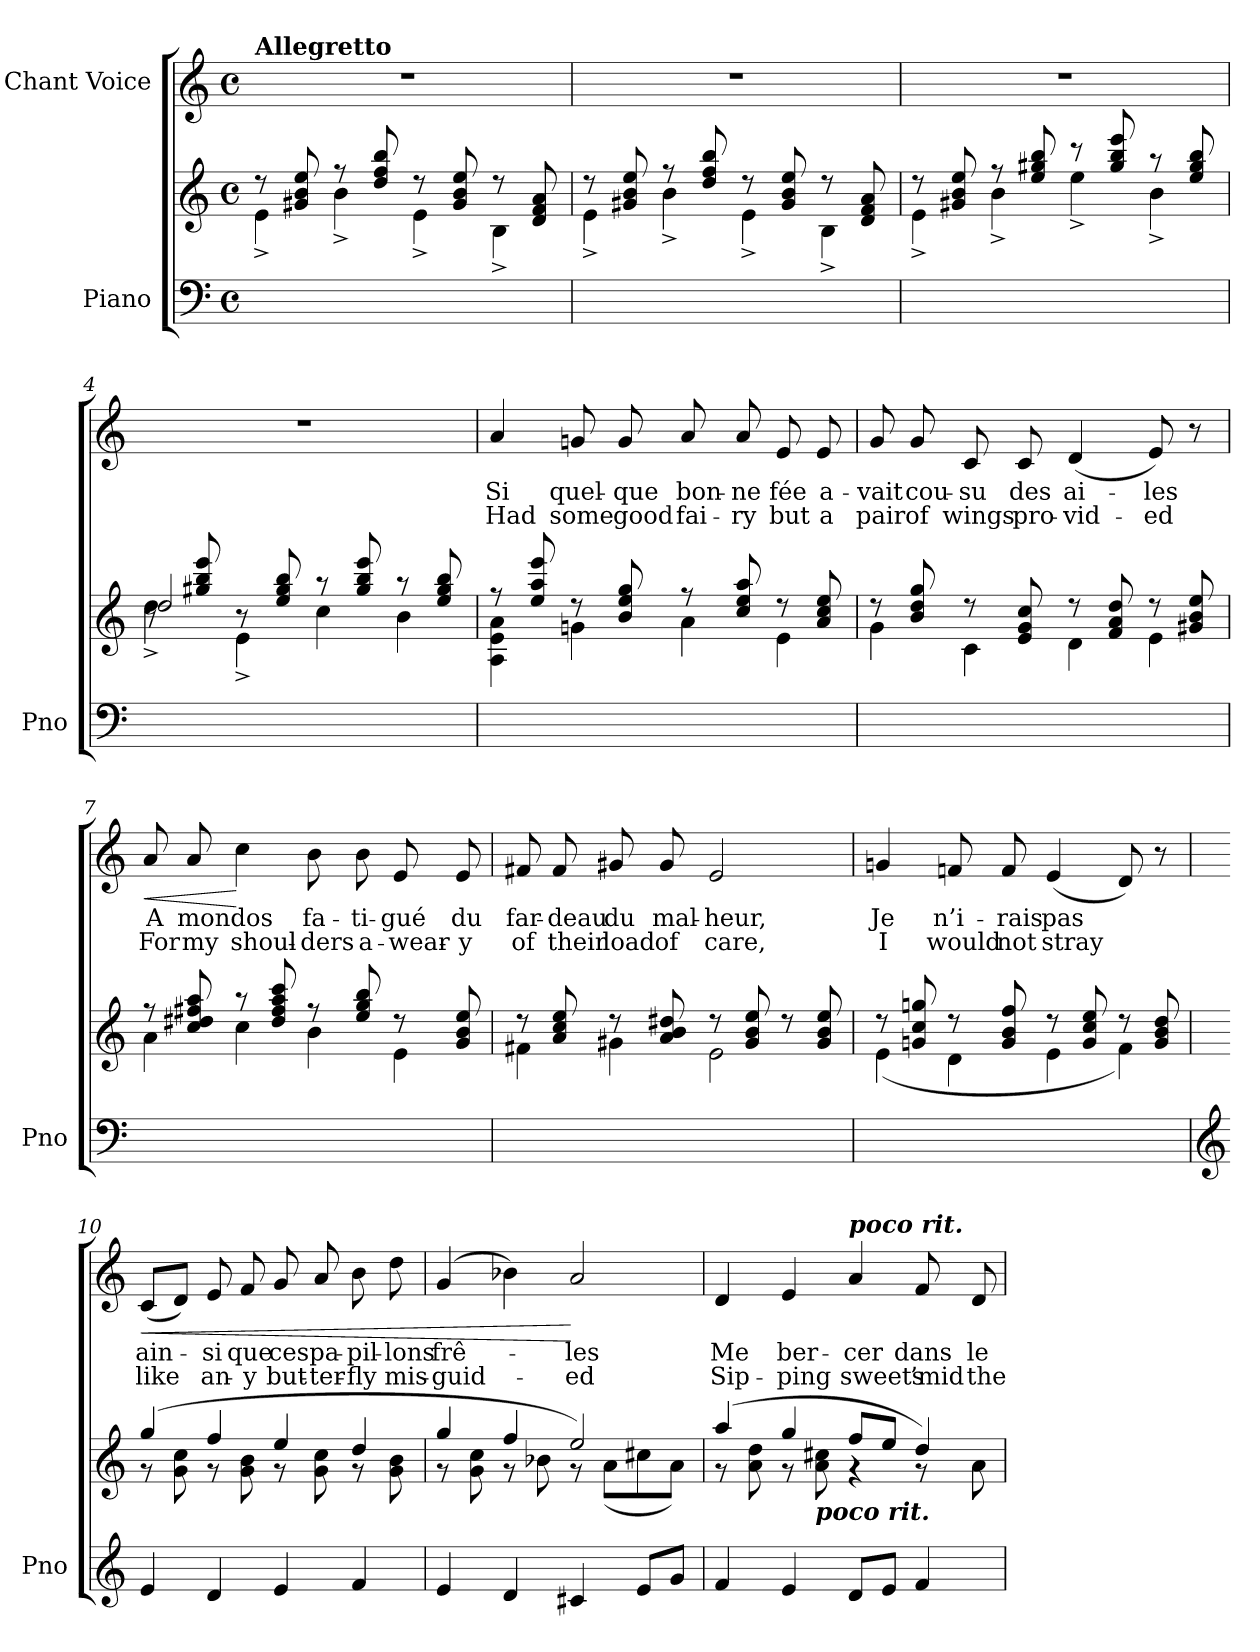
**kern	**kern	**dynam	**kern	**text	**text	**dynam
*part2	*part2	*part2	*part1	*part1	*part1	*part1
*staff3	*staff2	*staff2/3	*staff1	*staff1	*staff1	*staff1
*I"Piano	*	*	*I"Chant Voice	*	*	*
*I'Pno	*	*	*	*	*	*
*clefF4	*clefG2	*	*clefG2	*	*	*
*k[]	*k[]	*	*k[]	*	*	*
*M4/4	*M4/4	*	*M4/4	*	*	*
*met(c)	*met(c)	*	*met(c)	*	*	*
=1	=1	=1	=1	=1	=1	=1
*	*^	*	*	*	*	*
!	!	!	!	!LO:TX:a:B:t=Allegretto	!	!	!
!	!	!	!LO:DY:a=2	!	!	!	!
!	!	!	!LO:DY:n=1:a=2	!	!	!	!
1ryy	8r	4e^\	p other-dynamics	1r	.	.	.
.	8g#X/ 8b/ 8ee/	.	.	.	.	.	.
.	8r	4b^\	.	.	.	.	.
.	8dd/ 8ff/ 8bb/	.	.	.	.	.	.
.	8r	4e^\	.	.	.	.	.
.	8g#/ 8b/ 8ee/	.	.	.	.	.	.
.	8r	4B^\	.	.	.	.	.
.	8d/ 8f/ 8a/	.	.	.	.	.	.
=2	=2	=2	=2	=2	=2	=2	=2
1ryy	8r	4e^\	.	1r	.	.	.
.	8g#X/ 8b/ 8ee/	.	.	.	.	.	.
.	8r	4b^\	.	.	.	.	.
.	8dd/ 8ff/ 8bb/	.	.	.	.	.	.
.	8r	4e^\	.	.	.	.	.
.	8g#/ 8b/ 8ee/	.	.	.	.	.	.
.	8r	4B^\	.	.	.	.	.
.	8d/ 8f/ 8a/	.	.	.	.	.	.
!!LO:LB:g=z
=3	=3	=3	=3	=3	=3	=3	=3
1ryy	8r	4e^\	.	1r	.	.	.
.	8g#X/ 8b/ 8ee/	.	.	.	.	.	.
.	8r	4b^\	.	.	.	.	.
.	8ee/ 8gg#X/ 8bb/	.	.	.	.	.	.
.	8r	4ee^\	.	.	.	.	.
.	8gg#/ 8bb/ 8eee/	.	.	.	.	.	.
.	8r	4b^\	.	.	.	.	.
.	8ee/ 8gg#/ 8bb/	.	.	.	.	.	.
=4	=4	=4	=4	=4	=4	=4	=4
*	*	*^	*	*	*	*	*
1ryy	8r	4dd^\	2dd/	.	1r	.	.	.
.	8gg#X/ 8bb/ 8eee/	.	.	.	.	.	.	.
.	8r	4e^\	.	.	.	.	.	.
.	8ee/ 8gg#/ 8bb/	.	.	.	.	.	.	.
.	8r	4cc\	2ryy	.	.	.	.	.
.	8gg#/ 8bb/ 8eee/	.	.	.	.	.	.	.
.	8r	4b\	.	.	.	.	.	.
.	8ee/ 8gg#/ 8bb/	.	.	.	.	.	.	.
*	*	*v	*v	*	*	*	*	*
!!LO:LB:g=z
=5	=5	=5	=5	=5	=5	=5	=5
!	!	!	!	!	!LO:LY:b	!LO:LY:b	!
1ryy	8r	4A\ 4e\ 4a\	.	4a/	Si	Had	.
.	8ee/ 8aa/ 8eee/	.	.	.	.	.	.
!	!	!	!	!	!LO:LY:b	!LO:LY:b	!
.	8r	4gn\	.	8gn/	quel-	some	.
!	!	!	!	!	!LO:LY:b	!LO:LY:b	!
.	8b/ 8ee/ 8gg/	.	.	8g/	-que	good	.
!	!	!	!	!	!LO:LY:b	!LO:LY:b	!
.	8r	4a\	.	8a/	bon-	fai-	.
!	!	!	!	!	!LO:LY:b	!LO:LY:b	!
.	8cc/ 8ee/ 8aa/	.	.	8a/	-ne	-ry	.
!	!	!	!	!	!LO:LY:b	!LO:LY:b	!
.	8r	4e\	.	8e/	fée	but	.
!	!	!	!	!	!LO:LY:b	!LO:LY:b	!
.	8a/ 8cc/ 8ee/	.	.	8e/	a-	a	.
=6	=6	=6	=6	=6	=6	=6	=6
!	!	!	!	!	!LO:LY:b	!LO:LY:b	!
1ryy	8r	4g\	.	8g/	-vait	pair	.
!	!	!	!	!	!LO:LY:b	!LO:LY:b	!
.	8b/ 8dd/ 8gg/	.	.	8g/	cou-	of	.
!	!	!	!	!	!LO:LY:b	!LO:LY:b	!
.	8r	4c\	.	8c/	-su	wings	.
!	!	!	!	!	!LO:LY:b	!LO:LY:b	!
.	8e/ 8g/ 8cc/	.	.	8c/	des	pro-	.
!	!	!	!	!	!LO:LY:b	!LO:LY:b	!
.	8r	4d\	.	(4d/	ai-	-vid-	.
.	8f/ 8a/ 8dd/	.	.	.	.	.	.
!	!	!	!	!	!LO:LY:b	!LO:LY:b	!
.	8r	4e\	.	8e/)	-les	-ed	.
.	8g#X/ 8b/ 8ee/	.	.	8r	.	.	.
!!LO:LB:g=z
=7	=7	=7	=7	=7	=7	=7	=7
!	!	!	!	!	!LO:LY:b	!LO:LY:b	!LO:HP:b
1ryy	8r	4a\	.	8a/	A	For	<
!	!	!	!	!	!LO:LY:b	!LO:LY:b	!
.	8cc/ 8dd#X/ 8ff#X/ 8aa/	.	.	8a/	mon	my	.
!	!	!	!	!	!LO:LY:b	!LO:LY:b	!
.	8r	4cc\	.	4cc\	dos	shoul-	[
.	8dd#/ 8ff#/ 8aa/ 8ccc/	.	.	.	.	.	.
!	!	!	!	!	!LO:LY:b	!LO:LY:b	!
.	8r	4b\	.	8b\	fa-	-ders	.
!	!	!	!	!	!LO:LY:b	!LO:LY:b	!
.	8ee/ 8gg/ 8bb/	.	.	8b\	-ti-	a-	.
!	!	!	!	!	!LO:LY:b	!LO:LY:b	!
.	8r	4e\	.	8e/	-gué	-wear-	.
!	!	!	!	!	!LO:LY:b	!LO:LY:b	!
.	8g/ 8b/ 8ee/	.	.	8e/	du	-y	.
=8	=8	=8	=8	=8	=8	=8	=8
!	!	!	!	!	!LO:LY:b	!LO:LY:b	!
1ryy	8r	4f#X\	.	8f#X/	far-	of	.
!	!	!	!	!	!LO:LY:b	!LO:LY:b	!
.	8a/ 8cc/ 8ee/	.	.	8f#/	-deau	their	.
!	!	!	!	!	!LO:LY:b	!LO:LY:b	!
.	8r	4g#X\	.	8g#X/	du	load	.
!	!	!	!	!	!LO:LY:b	!LO:LY:b	!
.	8a/ 8b/ 8dd#X/	.	.	8g#/	mal-	of	.
!	!	!	!	!	!LO:LY:b	!LO:LY:b	!
.	8r	2e\	.	2e/	-heur,	care,	.
.	8g#/ 8b/ 8ee/	.	.	.	.	.	.
.	8r	.	.	.	.	.	.
.	8g#/ 8b/ 8ee/	.	.	.	.	.	.
!!LO:PB:g=z
=9	=9	=9	=9	=9	=9	=9	=9
!	!	!	!	!	!LO:LY:b	!LO:LY:b	!
1ryy	8r	(4e\	.	4gn/	Je	I	.
.	8gn/ 8cc/ 8ggn/	.	.	.	.	.	.
!	!	!	!	!	!LO:LY:b	!LO:LY:b	!
.	8r	4d\	.	8fn/	n’i-	would	.
!	!	!	!	!	!LO:LY:b	!LO:LY:b	!
.	8g/ 8b/ 8ff/	.	.	8f/	-rais	not	.
!	!	!	!	!	!LO:LY:b	!LO:LY:b	!
.	8r	4e\	.	(4e/	pas	stray	.
.	8g/ 8cc/ 8ee/	.	.	.	.	.	.
.	8r	4f\)	.	8d/)	.	.	.
.	8g/ 8b/ 8dd/	.	.	8r	.	.	.
=10	=10	=10	=10	=10	=10	=10	=10
*clefG2	*	*	*	*	*	*	*
!	!	!	!	!	!LO:LY:b	!LO:LY:b	!LO:HP:b
4e/	(4gg/	8r	.	(8c/L	ain-	like	<
.	.	8g\ 8cc\	.	8d/J)	.	.	.
!	!	!	!	!	!LO:LY:b	!LO:LY:b	!
4d/	4ff/	8r	.	8e/	-si	an-	.
!	!	!	!	!	!LO:LY:b	!LO:LY:b	!
.	.	8g\ 8b\	.	8f/	que	-y	.
!	!	!	!	!	!LO:LY:b	!LO:LY:b	!
4e/	4ee/	8r	.	8g/	ces	but-	.
!	!	!	!	!	!LO:LY:b	!LO:LY:b	!
.	.	8g\ 8cc\	.	8a/	pa-	-ter-	.
!	!	!	!	!	!LO:LY:b	!LO:LY:b	!
4f/	4dd/	8r	.	8b\	-pil-	-fly	.
!	!	!	!	!	!LO:LY:b	!LO:LY:b	!
.	.	8g\ 8b\	.	8dd\	-lons	mis-	.
!!LO:LB:g=z
=11	=11	=11	=11	=11	=11	=11	=11
!	!	!	!	!	!LO:LY:b	!LO:LY:b	!
4e/	4gg/	8r	.	(4g/	frê-	-guid-	.
.	.	8g\ 8cc\	.	.	.	.	.
4d/	4ff/	8r	.	4b-X\)	.	.	.
.	.	8b-X\	.	.	.	.	.
!	!	!	!	!	!LO:LY:b	!LO:LY:b	!
4c#X/	2ee/)	8r	.	2a/	-les	-ed	[
.	.	(>8a\L	.	.	.	.	.
8e/L	.	8cc#X\	.	.	.	.	.
8g/J	.	8a\J)	.	.	.	.	.
=12	=12	=12	=12	=12	=12	=12	=12
!	!	!	!	!	!LO:LY:b	!LO:LY:b	!
4f/	(4aa/	8r	.	4d/	Me	Sip-	.
.	.	8a\ 8dd\	.	.	.	.	.
!	!	!	!	!	!LO:LY:b	!LO:LY:b	!
4e/	4gg/	8r	.	4e/	ber-	-ping	.
!	!	!LO:TX:b:Bi:t=poco rit.	!	!	!	!	!
.	.	8a\ 8cc#X\	.	.	.	.	.
!	!	!	!	!LO:TX:a:Bi:t=poco rit.	!	!	!
!	!	!	!	!	!LO:LY:b	!LO:LY:b	!
8d/L	8ff/L	4r	.	4a/	-cer	sweets	.
8e/J	8ee/J	.	.	.	.	.	.
!	!	!	!	!	!LO:LY:b	!LO:LY:b	!
4f/	4dd/)	8r	.	8f/	dans	’mid	.
!	!	!	!	!	!LO:LY:b	!LO:LY:b	!
.	.	8a\	.	8d/	le	the	.
*	*v	*v	*	*	*	*	*
=	=	=	=	=	=	=
*-	*-	*-	*-	*-	*-	*-
